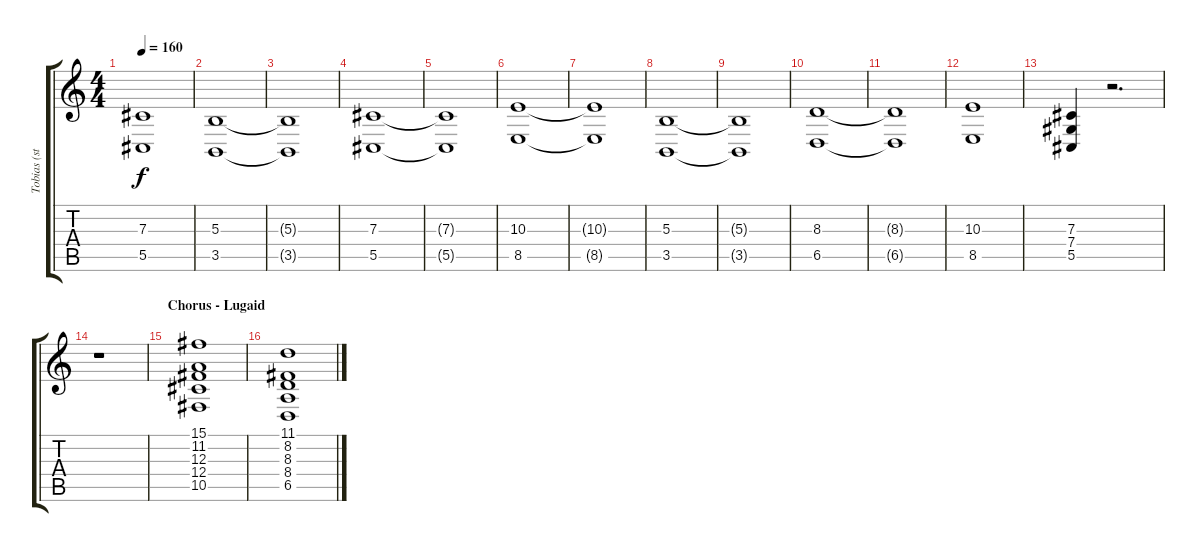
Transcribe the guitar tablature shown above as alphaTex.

\track ("Tobias (strings)" "Tobias (st") {instrument stringensemble1}
\staff {score tabs}
\tuning (Eb4 Bb3 Gb3 Db3 Ab2 Eb2) {hide}
\ts (4 4)
\tempo 160
\clef g2
\ks c
(7.3{t} 5.5{t}).1{dy f} |
(5.3 3.5).1 |
(5.3{t} 3.5{t}).1 |
(7.3 5.5).1 |
(7.3{t} 5.5{t}).1 |
(10.3 8.5).1 |
(10.3{t} 8.5{t}).1 |
(5.3 3.5).1 |
(5.3{t} 3.5{t}).1 |
(8.3 6.5).1 |
(8.3{t} 6.5{t}).1 |
(10.3 8.5).1 |
(7.3 7.4 5.5).4 r.2{d} |
r.1 |
\section ("" "Chorus - Lugaid")
(15.1 11.2 12.3 12.4 10.5).1{volume 8 instrument synthvoice} |
(11.1 8.2 8.3 8.4 6.5).1
